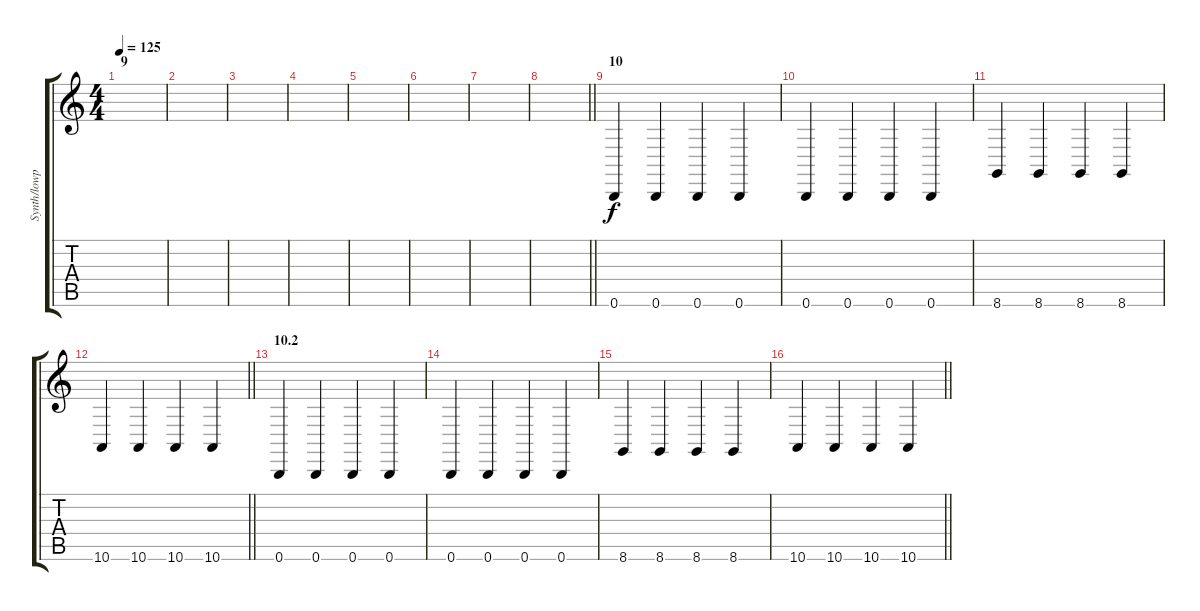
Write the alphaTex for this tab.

\track ("Synth/lowpitched voice" "Synth/lowp") {instrument choiraahs}
\staff {score tabs}
\tuning (Db4 Ab3 E3 B2 Gb2 B1) {hide}
\ts (4 4)
\section ("" "9")
\tempo 125
\clef g2
\ks c
|
|
|
|
|
|
|
\barLineRight lightlight
|
\section ("" "10")
0.6.4{dy f} 0.6.4 0.6.4 0.6.4 |
0.6.4 0.6.4 0.6.4 0.6.4 |
8.6.4 8.6.4 8.6.4 8.6.4 |
\barLineRight lightlight
10.6.4 10.6.4 10.6.4 10.6.4 |
\section ("" "10.2")
0.6.4 0.6.4 0.6.4 0.6.4 |
0.6.4 0.6.4 0.6.4 0.6.4 |
8.6.4 8.6.4 8.6.4 8.6.4 |
\barLineRight lightlight
10.6.4 10.6.4 10.6.4 10.6.4
